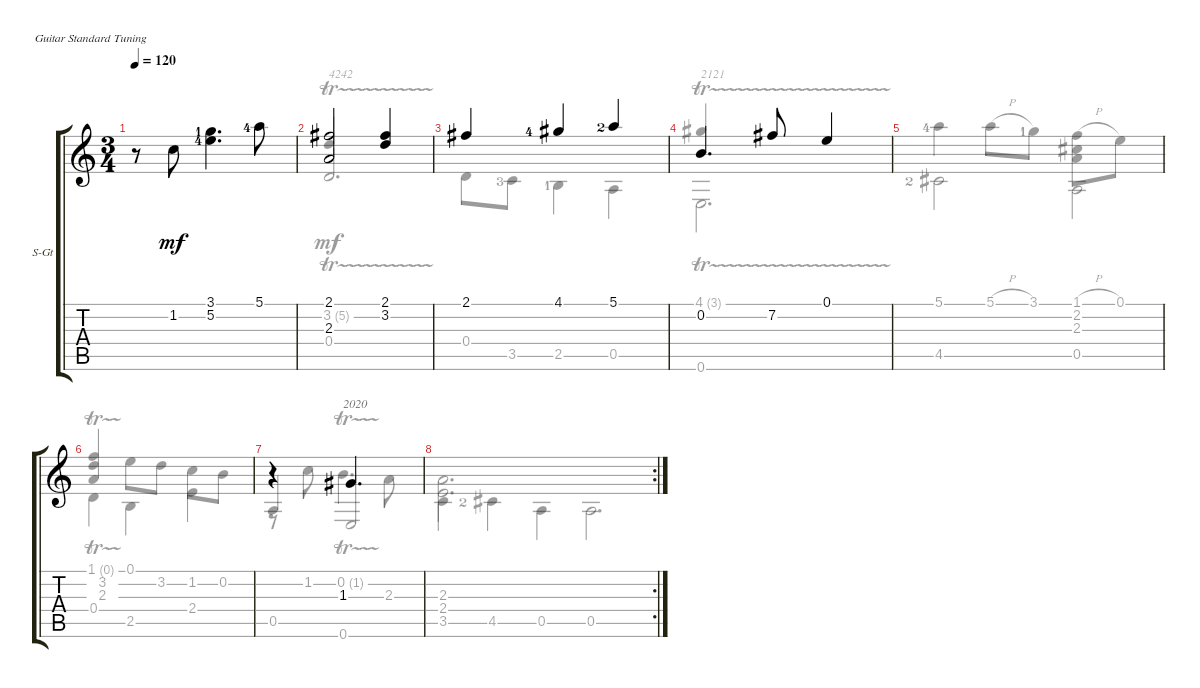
\defaultSystemsLayout 4
\bracketExtendMode groupsimilarinstruments
\firstSystemTrackNameOrientation horizontal
\otherSystemsTrackNameOrientation horizontal
\track ("Steel Guitar" "S-Gt") {instrument acousticguitarsteel}
\staff {score tabs}
\tuning (E4 B3 G3 D3 A2 E2)
\voice
\ts (3 4)
\tempo 120
\clef g2
\ks c
r.8{dy mf} 1.2.8 (3.1{lf 2} 5.2{lf 5}).4{d} 5.1{lf 5}.8 |
(2.3 2.1).2 (2.1 3.2).4 |
2.1.4 4.1{lf 5}.4 5.1{lf 3}.4 |
0.2.4{d} 7.2.8 0.1.4 |
|
|
r.4 1.3.4{d} |
\rc 2
\voice
\clef g2
\ottava regular
\simile none
\ks c
3.5.4{dy mf} 4.5{lf 3}.4 0.5.4 |
0.4.2{d beam invert} |
0.4.8 3.5{lf 4}.8 2.5{lf 2}.4 0.5.4 |
0.6.2{d} |
4.5{lf 3}.2 0.5.2 |
0.4.4 2.5.4 2.4.4 |
0.5.4{beam invert} 0.6.2{txt "2020" beam invert} |
0.5.2{d}
\voice
\clef g2
\ottava regular
\simile none
\ks c
|
3.2{tr (5 16)}.4{txt "4242" beam invert} |
|
4.1{tr (3 16)}.4{txt "2121" beam invert} |
5.1{lf 5}.4 5.1{h}.8 3.1{lf 2}.8 (1.1{h} 2.2 2.3).8 0.1.8 |
(1.1{tr (0 16)} 3.2 2.3).4{beam invert} 0.1.8 3.2.8 1.2.8 0.2.8 |
r.8 1.2.8 0.2{tr (1 16)}.4{d txt "2020"} 2.3.8 |
(2.3 2.4).2{d}
